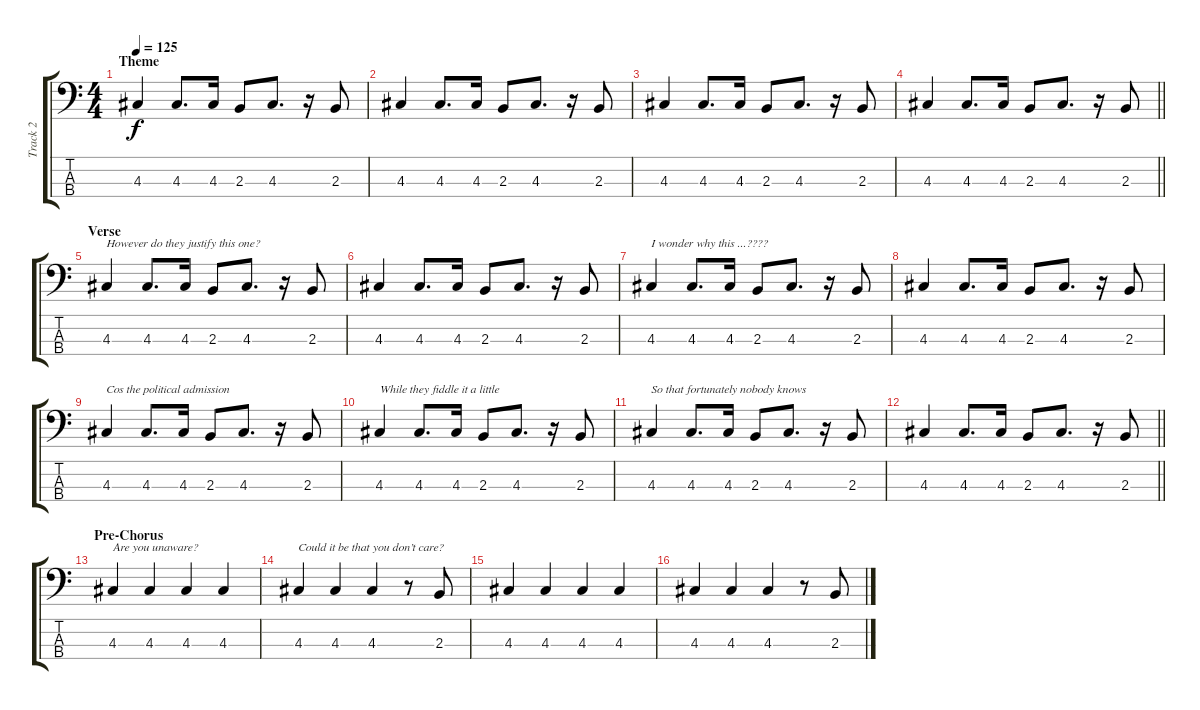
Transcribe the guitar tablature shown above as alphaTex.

\track ("Track 2" "Track 2") {instrument electricbassfinger}
\staff {score tabs}
\tuning (G2 D2 A1 E1) {hide}
\ts (4 4)
\section ("" "Theme")
\tempo 125
\clef f4
\ks c
4.3.4{dy f} 4.3.8{d} 4.3.16 2.3.8 4.3.8{d} r.16 2.3.8 |
4.3.4 4.3.8{d} 4.3.16 2.3.8 4.3.8{d} r.16 2.3.8 |
4.3.4 4.3.8{d} 4.3.16 2.3.8 4.3.8{d} r.16 2.3.8 |
\barLineRight lightlight
4.3.4 4.3.8{d} 4.3.16 2.3.8 4.3.8{d} r.16 2.3.8 |
\section ("" "Verse")
4.3.4{txt "However do they justify this one?"} 4.3.8{d} 4.3.16 2.3.8 4.3.8{d} r.16 2.3.8 |
4.3.4 4.3.8{d} 4.3.16 2.3.8 4.3.8{d} r.16 2.3.8 |
4.3.4{txt "I wonder why this ...????"} 4.3.8{d} 4.3.16 2.3.8 4.3.8{d} r.16 2.3.8 |
4.3.4 4.3.8{d} 4.3.16 2.3.8 4.3.8{d} r.16 2.3.8 |
4.3.4{txt "Cos the political admission"} 4.3.8{d} 4.3.16 2.3.8 4.3.8{d} r.16 2.3.8 |
4.3.4{txt "While they fiddle it a little"} 4.3.8{d} 4.3.16 2.3.8 4.3.8{d} r.16 2.3.8 |
4.3.4{txt "So that fortunately nobody knows"} 4.3.8{d} 4.3.16 2.3.8 4.3.8{d} r.16 2.3.8 |
\barLineRight lightlight
4.3.4 4.3.8{d} 4.3.16 2.3.8 4.3.8{d} r.16 2.3.8 |
\section ("" "Pre-Chorus")
4.3.4{txt "Are you unaware?"} 4.3.4 4.3.4 4.3.4 |
4.3.4{txt "Could it be that you don’t care?"} 4.3.4 4.3.4 r.8 2.3.8 |
4.3.4 4.3.4 4.3.4 4.3.4 |
4.3.4 4.3.4 4.3.4 r.8 2.3.8
